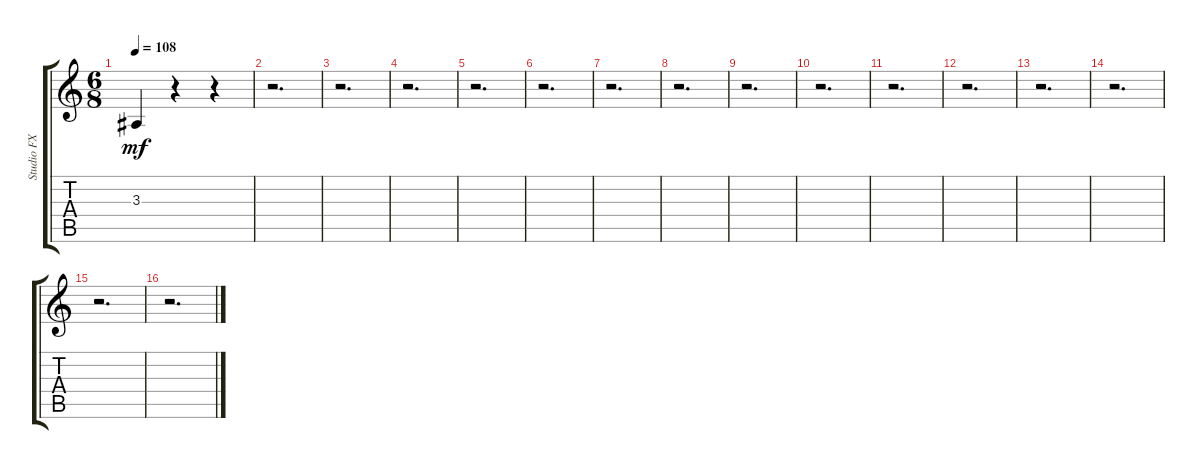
\track ("Studio FX I (Pizzicato Strings)" "Studio FX ") {instrument pizzicatostrings}
\staff {score tabs}
\tuning (E4 B3 G3 D3 A2 E2) {hide}
\ts (6 8)
\tempo 108
\clef g2
\ks c
3.3.4{dy mf} r.4 r.4 |
r.2{d} |
r.2{d} |
r.2{d} |
r.2{d} |
r.2{d} |
r.2{d} |
r.2{d} |
r.2{d} |
r.2{d} |
r.2{d} |
r.2{d} |
r.2{d} |
r.2{d} |
r.2{d} |
r.2{d}
